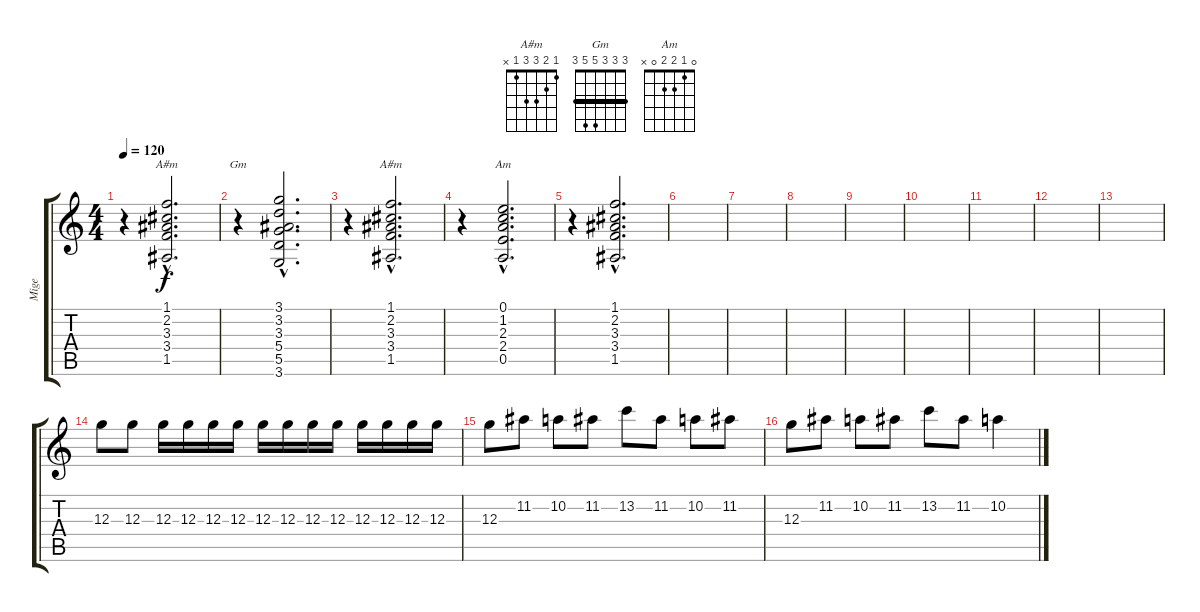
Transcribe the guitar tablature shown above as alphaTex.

\track ("Mige" "Mige") {instrument distortionguitar}
\staff {score tabs}
\tuning (E4 B3 G3 D3 A2 E2) {hide}
\chord ("A#m" 1 2 3 3 1 x) {barre 1}
\chord ("Gm" 3 3 3 5 5 3) {barre 3}
\chord ("A#m" 1 2 3 3 1 x)
\chord ("Am" 0 1 2 2 0 x)
\ts (4 4)
\tempo 120
\clef g2
\ks c
r.4{dy f} (1.1{hac} 2.2{hac} 3.3 3.4{hac} 1.5{hac}).2{d ch "A#m"} |
r.4{ch "Gm" instrument distortionguitar} (3.1{hac} 3.2{hac} 3.3{hac} 5.4{hac} 5.5{hac} 3.6{hac}).2{d} |
r.4 (1.1{hac} 2.2{hac} 3.3{hac} 3.4{hac} 1.5{hac}).2{d ch "A#m"} |
r.4 (0.1{hac} 1.2{hac} 2.3{hac} 2.4{hac} 0.5{hac}).2{d ch "Am"} |
r.4 (1.1{hac} 2.2{hac} 3.3 3.4{hac} 1.5{hac}).2{d} |
|
|
|
|
|
|
|
|
12.3.8 12.3.8 12.3.16 12.3.16 12.3.16 12.3.16 12.3.16 12.3.16 12.3.16 12.3.16 12.3.16 12.3.16 12.3.16 12.3.16 |
12.3.8 11.2.8 10.2.8 11.2.8 13.2.8 11.2.8 10.2.8 11.2.8 |
12.3.8 11.2.8 10.2.8 11.2.8 13.2.8 11.2.8 10.2.4
